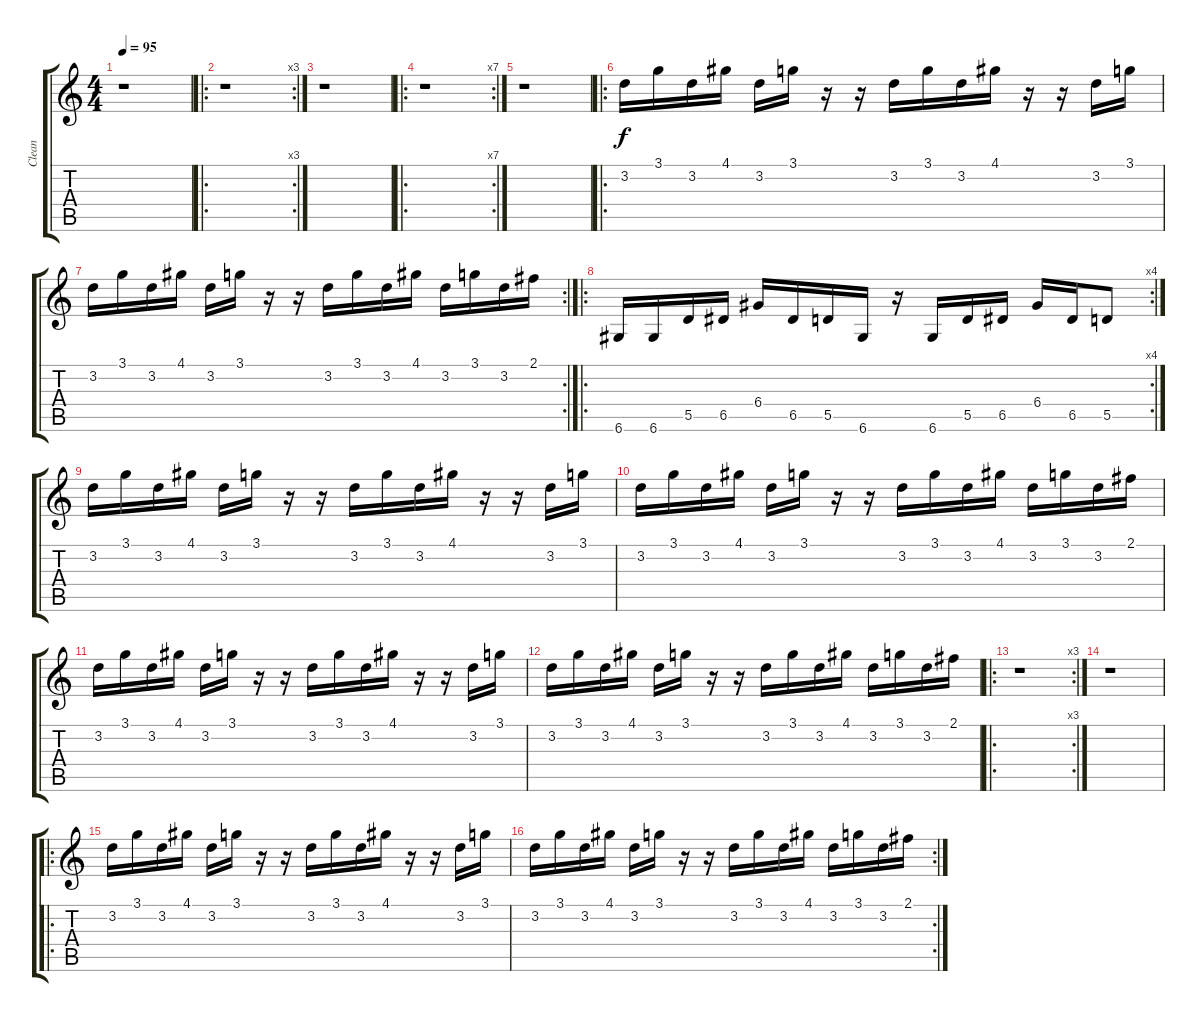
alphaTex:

\track ("Clean" "Clean") {instrument electricguitarclean}
\staff {score tabs}
\tuning (E4 B3 G3 D3 A2 D2) {hide}
\ts (4 4)
\tempo 95
\clef g2
\ks c
r.1{dy f instrument electricguitarclean} |
\ro
\rc 3
r.1 |
r.1 |
\ro
\rc 7
r.1 |
r.1 |
\ro
3.2.16 3.1.16 3.2.16 4.1.16 3.2.16 3.1.16 r.16 r.16 3.2.16 3.1.16 3.2.16 4.1.16 r.16 r.16 3.2.16 3.1.16 |
\rc 2
3.2.16 3.1.16 3.2.16 4.1.16 3.2.16 3.1.16 r.16 r.16 3.2.16 3.1.16 3.2.16 4.1.16 3.2.16 3.1.16 3.2.16 2.1.16 |
\ro
\rc 4
6.6.16 6.6.16 5.5.16 6.5.16 6.4.16 6.5.16 5.5.16 6.6.16 r.16 6.6.16 5.5.16 6.5.16 6.4.16 6.5.16 5.5.8 |
3.2.16 3.1.16 3.2.16 4.1.16 3.2.16 3.1.16 r.16 r.16 3.2.16 3.1.16 3.2.16 4.1.16 r.16 r.16 3.2.16 3.1.16 |
3.2.16 3.1.16 3.2.16 4.1.16 3.2.16 3.1.16 r.16 r.16 3.2.16 3.1.16 3.2.16 4.1.16 3.2.16 3.1.16 3.2.16 2.1.16 |
3.2.16 3.1.16 3.2.16 4.1.16 3.2.16 3.1.16 r.16 r.16 3.2.16 3.1.16 3.2.16 4.1.16 r.16 r.16 3.2.16 3.1.16 |
3.2.16 3.1.16 3.2.16 4.1.16 3.2.16 3.1.16 r.16 r.16 3.2.16 3.1.16 3.2.16 4.1.16 3.2.16 3.1.16 3.2.16 2.1.16 |
\ro
\rc 3
r.1 |
r.1 |
\ro
3.2.16 3.1.16 3.2.16 4.1.16 3.2.16 3.1.16 r.16 r.16 3.2.16 3.1.16 3.2.16 4.1.16 r.16 r.16 3.2.16 3.1.16 |
\rc 2
3.2.16 3.1.16 3.2.16 4.1.16 3.2.16 3.1.16 r.16 r.16 3.2.16 3.1.16 3.2.16 4.1.16 3.2.16 3.1.16 3.2.16 2.1.16
